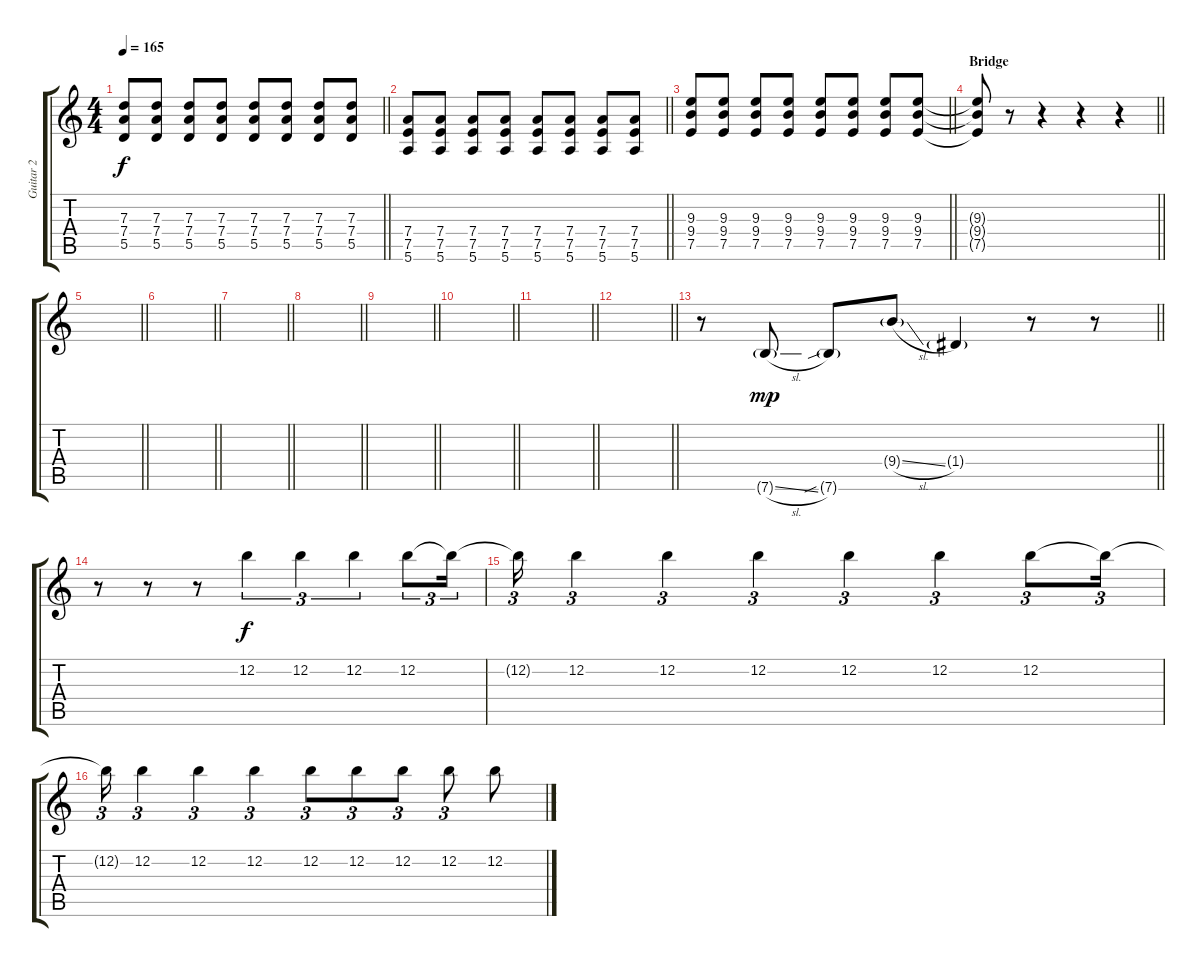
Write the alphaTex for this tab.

\track ("Guitar 2" "Guitar 2") {instrument distortionguitar}
\staff {score tabs}
\tuning (E4 B3 G3 D3 A2 E2) {hide}
\ts (4 4)
\tempo 165
\clef g2
\barLineRight lightlight
\ks c
(7.3 7.4 5.5).8{dy f} (7.3 7.4 5.5).8 (7.3 7.4 5.5).8 (7.3 7.4 5.5).8 (7.3 7.4 5.5).8 (7.3 7.4 5.5).8 (7.3 7.4 5.5).8 (7.3 7.4 5.5).8 |
\barLineRight lightlight
(7.4 7.5 5.6).8 (7.4 7.5 5.6).8 (7.4 7.5 5.6).8 (7.4 7.5 5.6).8 (7.4 7.5 5.6).8 (7.4 7.5 5.6).8 (7.4 7.5 5.6).8 (7.4 7.5 5.6).8 |
\barLineRight lightlight
(9.3 9.4 7.5).8 (9.3 9.4 7.5).8 (9.3 9.4 7.5).8 (9.3 9.4 7.5).8 (9.3 9.4 7.5).8 (9.3 9.4 7.5).8 (9.3 9.4 7.5).8 (9.3 9.4 7.5).8 |
\section ("" "Bridge")
\barLineRight lightlight
(9.3{t} 9.4{t} 7.5{t}).8 r.8 r.4 r.4 r.4 |
\barLineRight lightlight
|
\barLineRight lightlight
|
\barLineRight lightlight
|
\barLineRight lightlight
|
\barLineRight lightlight
|
\barLineRight lightlight
|
\barLineRight lightlight
|
\barLineRight lightlight
|
\barLineRight lightlight
r.8{balance 3} 7.6{sl g}.8{dy mp} 7.6{sib g}.8 9.4{sl g}.8 1.4{g}.4 r.8 r.8 |
r.8 r.8 r.8 12.2.4{tu (3 2) dy f volume 10 balance 14} 12.2.4{tu (3 2)} 12.2.4{tu (3 2)} 12.2.8{tu (3 2)} 12.2{t}.16{tu (3 2)} |
12.2{t}.16{tu (3 2)} 12.2.4{tu (3 2)} 12.2.4{tu (3 2)} 12.2.4{tu (3 2)} 12.2.4{tu (3 2)} 12.2.4{tu (3 2)} 12.2.8{tu (3 2)} 12.2{t}.16{tu (3 2)} |
12.2{t}.16{tu (3 2)} 12.2.4{tu (3 2)} 12.2.4{tu (3 2)} 12.2.4{tu (3 2)} 12.2.8{tu (3 2)} 12.2.8{tu (3 2)} 12.2.8{tu (3 2)} 12.2.8{tu (3 2)} 12.2.8{balance 0}
